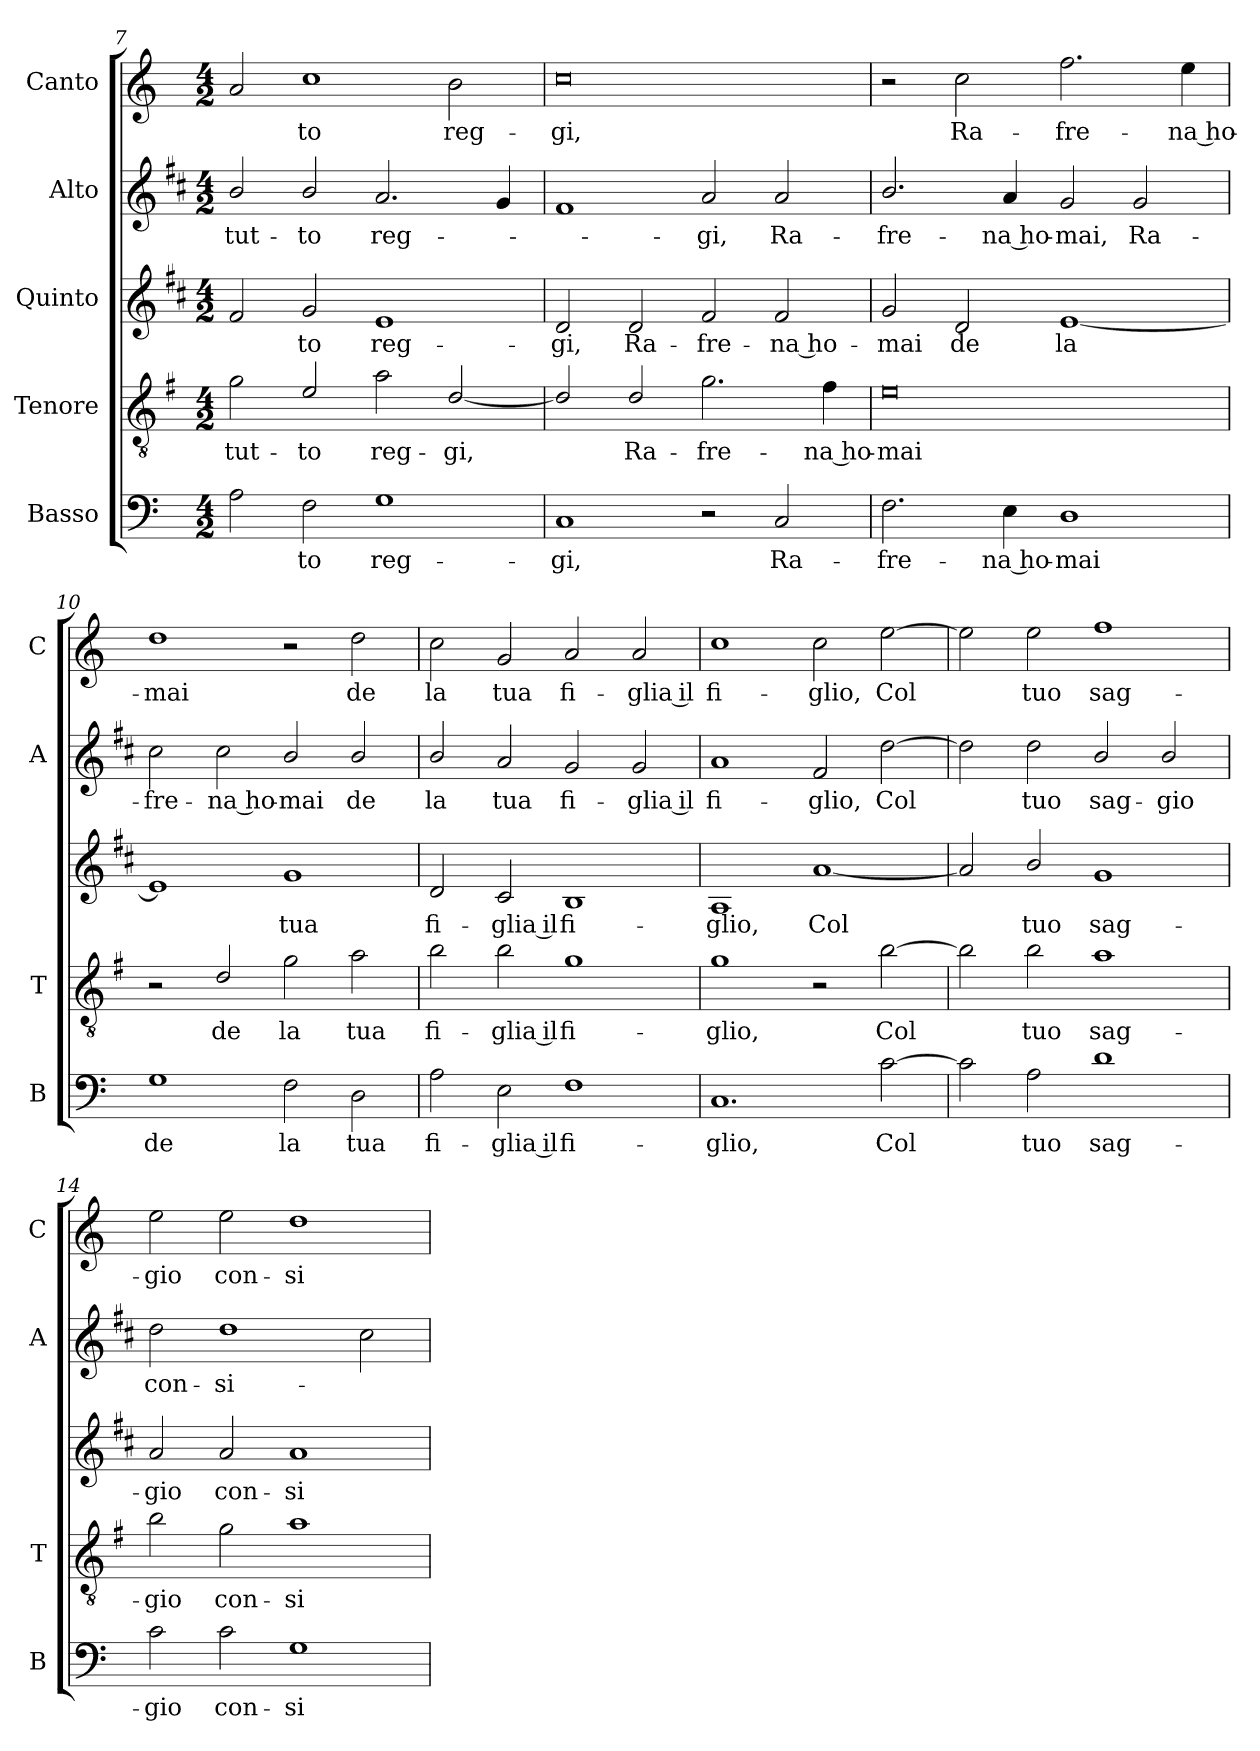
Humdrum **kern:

**kern	**text	**kern	**text	**kern	**text	**kern	**text	**kern	**text
*part5	*part5	*part4	*part4	*part3	*part3	*part2	*part2	*part1	*part1
*staff5	*staff5	*staff4	*staff4	*staff3	*staff3	*staff2	*staff2	*staff1	*staff1
*I"Basso	*	*I"Tenore	*	*I"Quinto	*	*I"Alto	*	*I"Canto	*
*I'B	*	*I'T	*	*	*	*I'A	*	*I'C	*
*clefF4	*	*clefGv2	*	*clefG2	*	*clefG2	*	*clefG2	*
*	*	*ITrd4c7	*	*ITrd1c2	*	*ITrd1c2	*	*	*
*k[]	*	*k[]	*	*k[]	*	*k[]	*	*k[]	*
*C:	*	*C:	*	*C:	*	*C:	*	*C:	*
*M4/2	*	*M4/2	*	*M4/2	*	*M4/2	*	*M4/2	*
=7	=7	=7	=7	=7	=7	=7	=7	=7	=7
!	!	!	!LO:LY:b	!	!	!	!LO:LY:b	!	!
2A\	.	2c\	tut-	2e/	.	2a/	tut-	2a/	.
!	!LO:LY:b	!	!LO:LY:b	!	!LO:LY:b	!	!LO:LY:b	!	!LO:LY:b
2F\	-to	2A/	-to	2f/	-to	2a/	-to	1cc	-to
!	!LO:LY:b	!	!LO:LY:b	!	!LO:LY:b	!	!LO:LY:b	!	!
1G	reg-	2d\	reg-	1d	reg-	2.g/	reg-	.	.
!	!	!	!LO:LY:b	!	!	!	!	!	!LO:LY:b
.	.	[2G/	-gi,	.	.	.	.	2b\	reg-
.	.	.	.	.	.	4f/	.	.	.
=8	=8	=8	=8	=8	=8	=8	=8	=8	=8
!	!LO:LY:b	!	!	!	!LO:LY:b	!	!	!	!LO:LY:b
1C	-gi,	2G/]	.	2c/	-gi,	1e	.	0cc	-gi,
!	!	!	!LO:LY:b	!	!LO:LY:b	!	!	!	!
.	.	2G/	Ra-	2c/	Ra-	.	.	.	.
!	!	!	!LO:LY:b	!	!LO:LY:b	!	!LO:LY:b	!	!
2r	.	2.c\	-fre-	2e/	-fre-	2g/	-gi,	.	.
!	!LO:LY:b	!	!	!	!LO:LY:b	!	!LO:LY:b	!	!
2C/	Ra-	.	.	2e/	-na ho-	2g/	Ra-	.	.
!	!	!	!LO:LY:b	!	!	!	!	!	!
.	.	4B\	-na ho-	.	.	.	.	.	.
=9	=9	=9	=9	=9	=9	=9	=9	=9	=9
!	!LO:LY:b	!	!LO:LY:b	!	!LO:LY:b	!	!LO:LY:b	!	!
2.F\	-fre-	0A	-mai	2f/	-mai	2.a/	-fre-	2r	.
!	!	!	!	!	!LO:LY:b	!	!	!	!LO:LY:b
.	.	.	.	2c/	de	.	.	2cc\	Ra-
!	!LO:LY:b	!	!	!	!	!	!LO:LY:b	!	!
4E\	-na ho-	.	.	.	.	4g/	-na ho-	.	.
!	!LO:LY:b	!	!	!	!LO:LY:b	!	!LO:LY:b	!	!LO:LY:b
1D	-mai	.	.	[1d	la	2f/	-mai,	2.ff\	-fre-
!	!	!	!	!	!	!	!LO:LY:b	!	!
.	.	.	.	.	.	2f/	Ra-	.	.
!	!	!	!	!	!	!	!	!	!LO:LY:b
.	.	.	.	.	.	.	.	4ee\	-na ho-
=10	=10	=10	=10	=10	=10	=10	=10	=10	=10
!	!LO:LY:b	!	!	!	!	!	!LO:LY:b	!	!LO:LY:b
1G	de	2r	.	1d]	.	2b\	-fre-	1dd	-mai
!	!	!	!LO:LY:b	!	!	!	!LO:LY:b	!	!
.	.	2G/	de	.	.	2b\	-na ho-	.	.
!	!LO:LY:b	!	!LO:LY:b	!	!LO:LY:b	!	!LO:LY:b	!	!
2F\	la	2c\	la	1f	tua	2a/	-mai	2r	.
!	!LO:LY:b	!	!LO:LY:b	!	!	!	!LO:LY:b	!	!LO:LY:b
2D\	tua	2d\	tua	.	.	2a/	de	2dd\	de
!!LO:LB:g=z
=11	=11	=11	=11	=11	=11	=11	=11	=11	=11
!	!LO:LY:b	!	!LO:LY:b	!	!LO:LY:b	!	!LO:LY:b	!	!LO:LY:b
2A\	fi-	2e\	fi-	2c/	fi-	2a/	la	2cc\	la
!	!LO:LY:b	!	!LO:LY:b	!	!LO:LY:b	!	!LO:LY:b	!	!LO:LY:b
2E\	-glia il	2e\	-glia il	2B/	-glia il	2g/	tua	2g/	tua
!	!LO:LY:b	!	!LO:LY:b	!	!LO:LY:b	!	!LO:LY:b	!	!LO:LY:b
1F	fi-	1c	fi-	1A	fi-	2f/	fi-	2a/	fi-
!	!	!	!	!	!	!	!LO:LY:b	!	!LO:LY:b
.	.	.	.	.	.	2f/	-glia il	2a/	-glia il
=12	=12	=12	=12	=12	=12	=12	=12	=12	=12
!	!LO:LY:b	!	!LO:LY:b	!	!LO:LY:b	!	!LO:LY:b	!	!LO:LY:b
1.C	-glio,	1c	-glio,	1G	-glio,	1g	fi-	1cc	fi-
!	!	!	!	!	!LO:LY:b	!	!LO:LY:b	!	!LO:LY:b
.	.	2r	.	[1g	Col	2e/	-glio,	2cc\	-glio,
!	!LO:LY:b	!	!LO:LY:b	!	!	!	!LO:LY:b	!	!LO:LY:b
[2c\	Col	[2e\	Col	.	.	[2cc\	Col	[2ee\	Col
=13	=13	=13	=13	=13	=13	=13	=13	=13	=13
2c\]	.	2e\]	.	2g/]	.	2cc\]	.	2ee\]	.
!	!LO:LY:b	!	!LO:LY:b	!	!LO:LY:b	!	!LO:LY:b	!	!LO:LY:b
2A\	tuo	2e\	tuo	2a/	tuo	2cc\	tuo	2ee\	tuo
!	!LO:LY:b	!	!LO:LY:b	!	!LO:LY:b	!	!LO:LY:b	!	!LO:LY:b
1d	sag-	1d	sag-	1f	sag-	2a/	sag-	1ff	sag-
!	!	!	!	!	!	!	!LO:LY:b	!	!
.	.	.	.	.	.	2a/	-gio	.	.
=14	=14	=14	=14	=14	=14	=14	=14	=14	=14
!	!LO:LY:b	!	!LO:LY:b	!	!LO:LY:b	!	!LO:LY:b	!	!LO:LY:b
2c\	-gio	2e\	-gio	2g/	-gio	2cc\	con-	2ee\	-gio
!	!LO:LY:b	!	!LO:LY:b	!	!LO:LY:b	!	!LO:LY:b	!	!LO:LY:b
2c\	con-	2c\	con-	2g/	con-	1cc	-si-	2ee\	con-
!	!LO:LY:b	!	!LO:LY:b	!	!LO:LY:b	!	!	!	!LO:LY:b
1G	-si-	1d	-si-	1g	-si-	.	.	1dd	-si-
.	.	.	.	.	.	2b\	.	.	.
=	=	=	=	=	=	=	=	=	=
*-	*-	*-	*-	*-	*-	*-	*-	*-	*-
